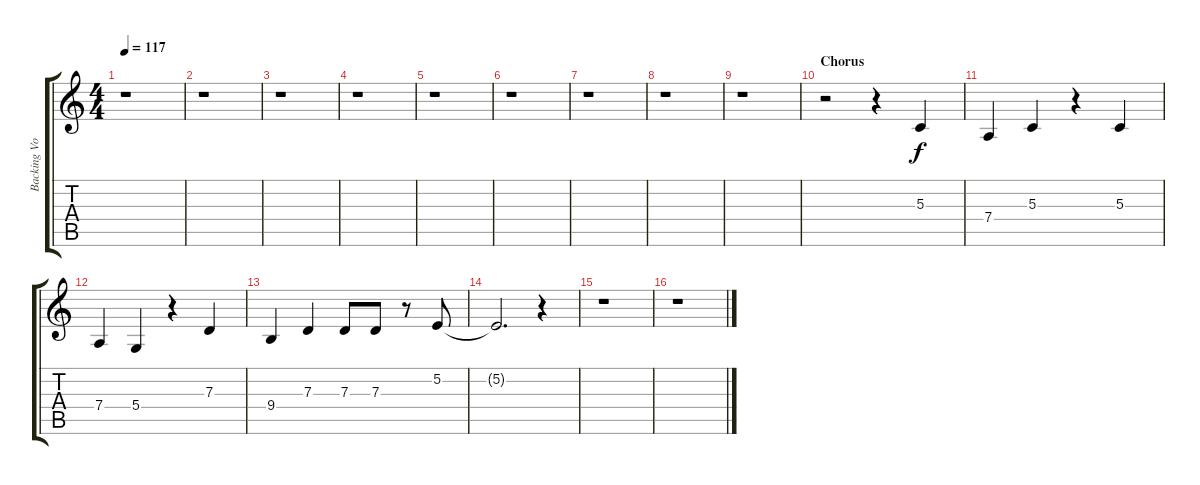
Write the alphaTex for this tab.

\track ("Backing Vocals" "Backing Vo") {instrument oboe}
\staff {score tabs}
\tuning (E4 B3 G3 D3 A2 E2) {hide}
\ts (4 4)
\tempo 117
\clef g2
\ks c
r.1{dy f} |
r.1 |
r.1 |
r.1 |
r.1 |
r.1 |
r.1 |
r.1 |
r.1 |
\section ("" "Chorus")
r.2 r.4 5.3.4 |
7.4.4 5.3.4 r.4 5.3.4 |
7.4.4 5.4.4 r.4 7.3.4 |
9.4.4 7.3.4 7.3.8 7.3.8 r.8 5.2.8 |
5.2{t}.2{d} r.4 |
r.1 |
r.1
